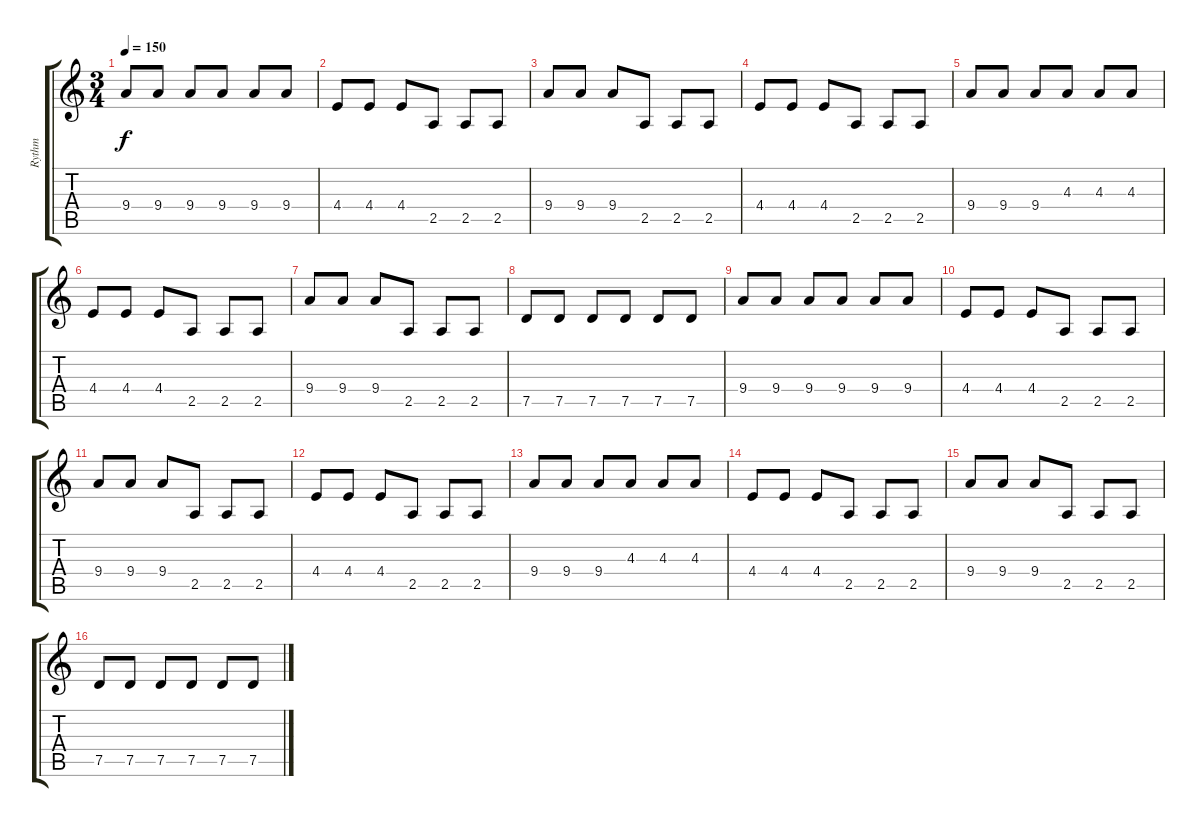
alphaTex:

\track ("Rythm" "Rythm") {instrument distortionguitar}
\staff {score tabs}
\tuning (D4 A3 F3 C3 G2 D2) {hide}
\ts (3 4)
\tempo 150
\clef g2
\ks c
9.4.8{dy f} 9.4.8 9.4.8 9.4.8 9.4.8 9.4.8 |
4.4.8{instrument distortionguitar} 4.4.8 4.4.8 2.5.8 2.5.8 2.5.8 |
9.4.8 9.4.8 9.4.8 2.5.8 2.5.8 2.5.8 |
4.4.8 4.4.8 4.4.8 2.5.8 2.5.8 2.5.8 |
9.4.8 9.4.8 9.4.8 4.3.8 4.3.8 4.3.8 |
4.4.8 4.4.8 4.4.8 2.5.8 2.5.8 2.5.8 |
9.4.8 9.4.8 9.4.8 2.5.8 2.5.8 2.5.8 |
7.5.8 7.5.8 7.5.8 7.5.8 7.5.8 7.5.8 |
9.4.8 9.4.8 9.4.8 9.4.8 9.4.8 9.4.8 |
4.4.8{instrument distortionguitar} 4.4.8 4.4.8 2.5.8 2.5.8 2.5.8 |
9.4.8 9.4.8 9.4.8 2.5.8 2.5.8 2.5.8 |
4.4.8 4.4.8 4.4.8 2.5.8 2.5.8 2.5.8 |
9.4.8 9.4.8 9.4.8 4.3.8 4.3.8 4.3.8 |
4.4.8 4.4.8 4.4.8 2.5.8 2.5.8 2.5.8 |
9.4.8 9.4.8 9.4.8 2.5.8 2.5.8 2.5.8 |
7.5.8 7.5.8 7.5.8 7.5.8 7.5.8 7.5.8
